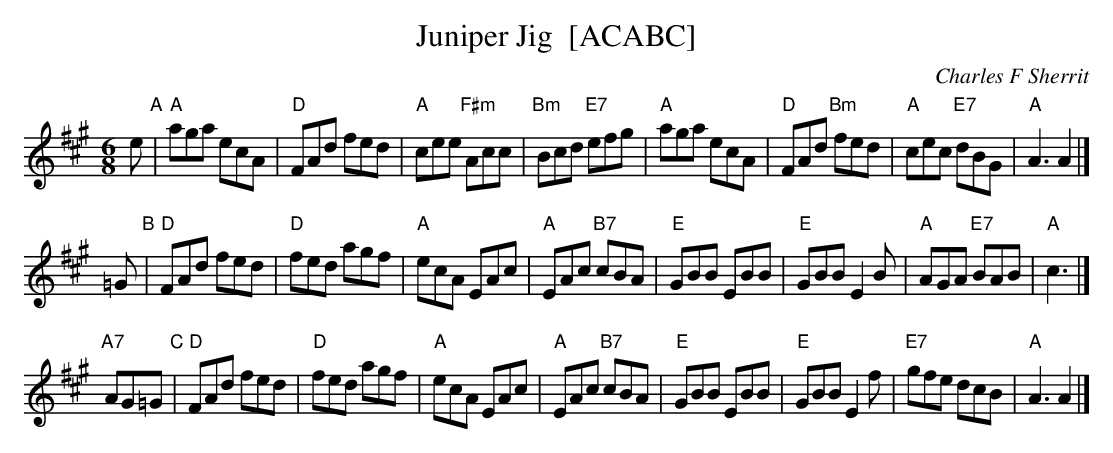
X:1
T: Juniper Jig  [ACABC]
C: Charles F Sherrit
M: 6/8
K: A
L: 1/8
 e "A"|\
"A"aga ecA | "D"FAd fed | "A"cee "F#m"Acc | "Bm"Bcd "E7"efg |\
"A"aga ecA | "D"FAd "Bm"fed | "A"cec "E7"dBG | "A"A3 A2 |]
=G "B"|\
"D"FAd fed | "D"fed agf | "A"ecA EAc | "A"EAc "B7"cBA |\
"E"GBB EBB | "E"GBB E2B | "A"AGA "E7"BAB | "A"c3 |]
"A7"AG=G "C"|\
"D"FAd fed | "D"fed agf | "A"ecA EAc | "A"EAc "B7"cBA |\
"E"GBB EBB | "E"GBB E2f | "E7"gfe dcB | "A"A3 A2 |]
